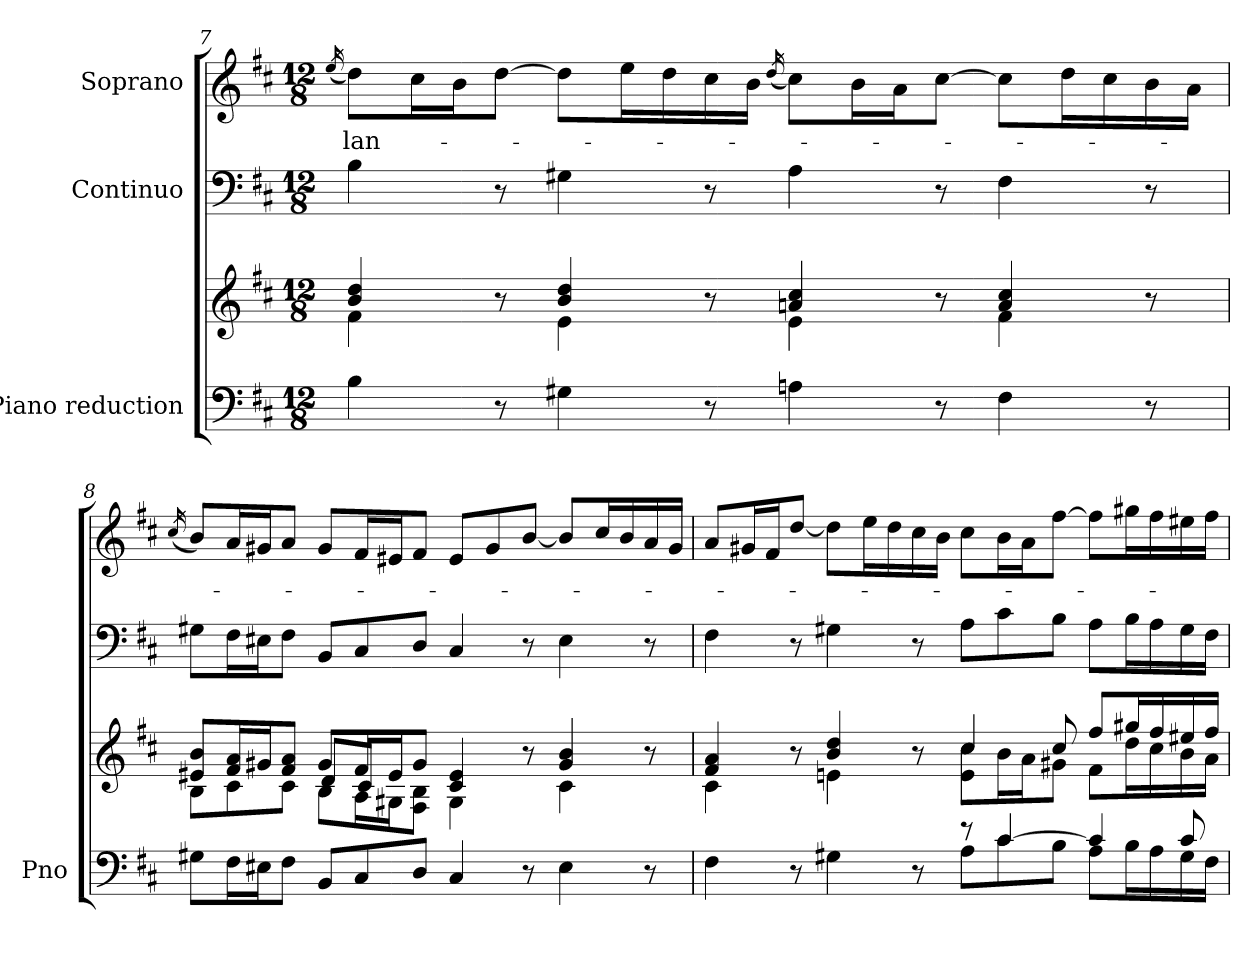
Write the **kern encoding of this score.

**kern	**kern	**kern	**kern	**text
*part3	*part3	*part2	*part1	*part1
*staff4	*staff3	*staff2	*staff1	*staff1
*I"Piano reduction	*	*I"Continuo	*I"Soprano	*
*I'Pno	*	*	*	*
!!LO:LB:g=z
*clefF4	*clefG2	*clefF4	*clefG2	*
*k[f#c#]	*k[f#c#]	*k[f#c#]	*k[f#c#]	*
*M12/8	*M12/8	*M12/8	*M12/8	*
=7	=7	=7	=7	=7
.	.	.	(16qee/	.
*	*^	*	*	*
!	!	!	!	!	!LO:LY:b
4B\	4b/ 4dd/	4f#\	4B\	8dd\L)	-lan-
.	.	.	.	16cc#\L	.
.	.	.	.	16b\J	.
8r	8r	8ryy	8r	[8dd\J	.
4G#X\	4b/ 4dd/	4e\	4G#X\	8dd\L]	.
.	.	.	.	16ee\L	.
.	.	.	.	16dd\	.
8r	8r	8ryy	8r	16cc#\	.
.	.	.	.	16b\JJ	.
.	.	.	.	(16qdd/	.
4An\	4an/ 4cc#/	4e\	4A\	8cc#\L)	.
.	.	.	.	16b\L	.
.	.	.	.	16a\J	.
8r	8r	8ryy	8r	[8cc#\J	.
4F#\	4a/ 4cc#/	4f#\	4F#\	8cc#\L]	.
.	.	.	.	16dd\L	.
.	.	.	.	16cc#\	.
8r	8r	8ryy	8r	16b\	.
.	.	.	.	16a\JJ	.
*	*v	*v	*	*	*
=8	=8	=8	=8	=8
.	.	.	(16qcc#/	.
*	*^	*	*	*
*	*	*^	*	*	*
8G#X\L	8e#X/ 8b/L	8B\L	4.ryy	8G#X\L	8b/L)	.
16F#\L	16f#/ 16a/L	8c#\	.	16F#\L	16a/L	.
16E#X\J	16g#X/J	.	.	16E#X\J	16g#X/J	.
8F#\J	8f#/ 8a/J	8c#\J	.	8F#\J	8a/J	.
8BB/L	8g#/L	8B\L	8d/L	8BB/L	8g#/L	.
8C#/	16f#/L	16A\L	8c#/J	8C#/	16f#/L	.
.	16e#/J	16G#X\J	.	.	16e#X/J	.
8D/J	8g#/J	8F#\ 8B\J	8ryy	8D/J	8f#/J	.
4C#/	4c#/ 4e#/	4G#\	2.ryy	4C#/	8e#/L	.
.	.	.	.	.	8g#/	.
8r	8r	8ryy	.	8r	[8b/J	.
4E#\	4g#/ 4b/	4c#\	.	4E#\	8b/L]	.
.	.	.	.	.	16cc#/L	.
.	.	.	.	.	16b/	.
8r	8r	8ryy	.	8r	16a/	.
.	.	.	.	.	16g#/JJ	.
*	*	*v	*v	*	*	*
=9	=9	=9	=9	=9	=9
*^	*	*	*	*	*
4ryy	4F#\	4f#/ 4a/	4c#\	4F#\	8a/L	.
.	.	.	.	.	16g#X/L	.
.	.	.	.	.	16f#/J	.
8r	8ryy	8r	8ryy	8r	[8dd/J	.
4ryy	4G#X\	4b/ 4dd/	4en\	4G#X\	8dd\L]	.
.	.	.	.	.	16ee\L	.
.	.	.	.	.	16dd\	.
8r	8ryy	8r	8ryy	8r	16cc#\	.
.	.	.	.	.	16b\JJ	.
8r	8A\L	4cc#/	8e\ 8cc#\L	8A\L	8cc#\L	.
[4c#/	8c#\	.	16b\L	8c#\	16b\L	.
.	.	.	16a\J	.	16a\J	.
.	8B\J	8cc#/	8g#X\J	8B\J	[8ff#\J	.
4c#/]	8A\L	8ff#/L	8f#\L	8A\L	8ff#\L]	.
.	16B\L	16gg#X/L	16dd\L	16B\L	16gg#X\L	.
.	16A\	16ff#/	16cc#\	16A\	16ff#\	.
8c#/	16G#\	16ee#X/	16b\	16G#\	16ee#X\	.
.	16F#\JJ	16ff#/JJ	16a\JJ	16F#\JJ	16ff#\JJ	.
*v	*v	*	*	*	*	*
*	*v	*v	*	*	*
=	=	=	=	=
*-	*-	*-	*-	*-
